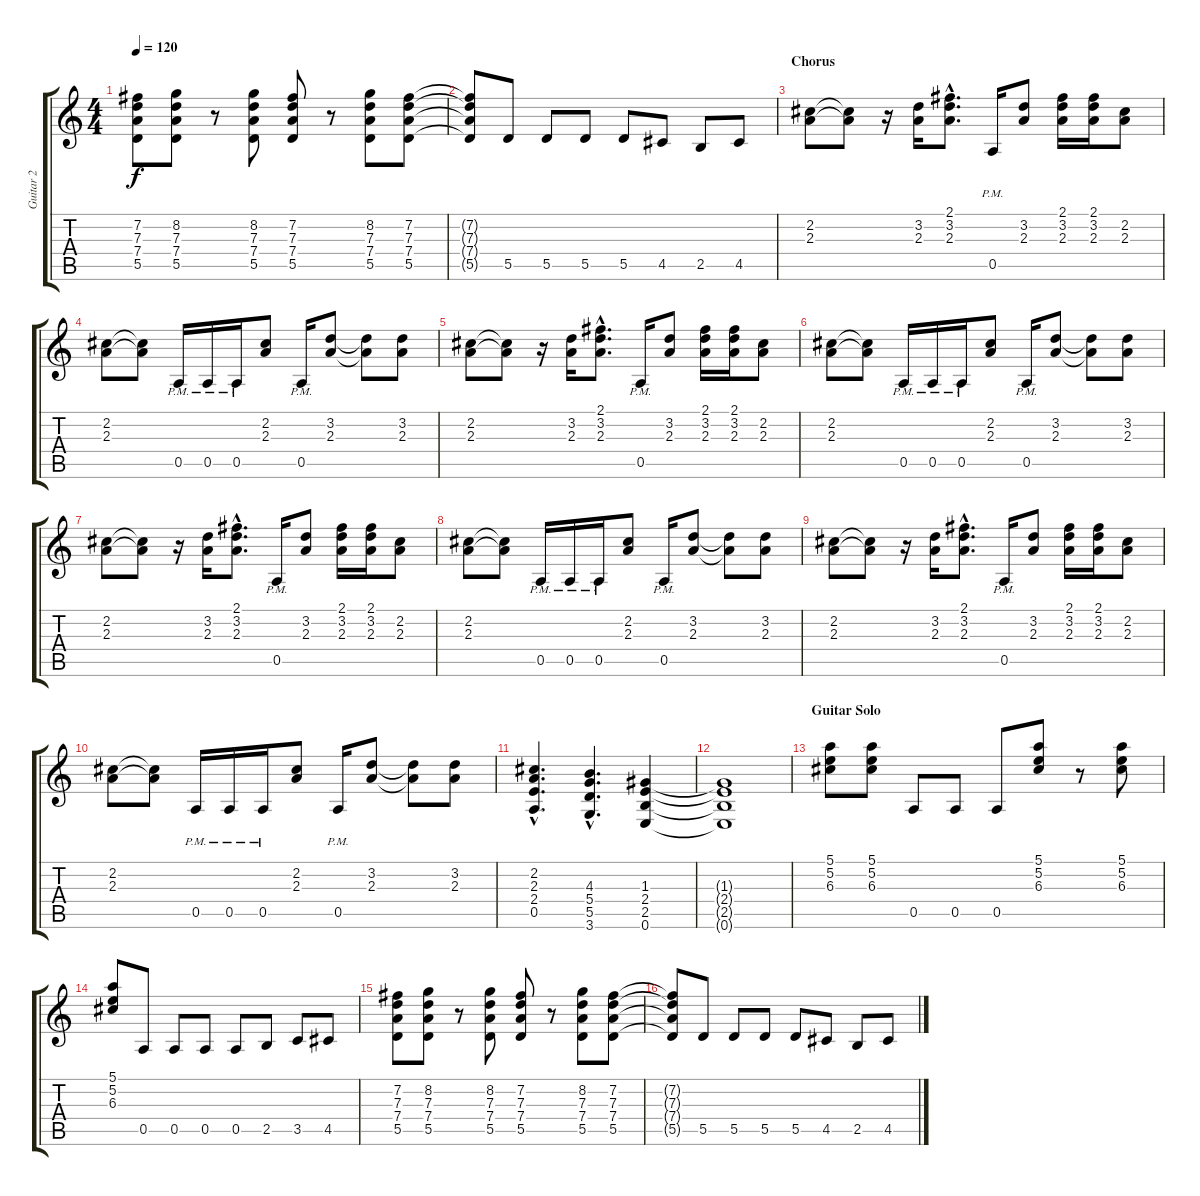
\track ("Guitar 2" "Guitar 2") {instrument overdrivenguitar}
\staff {score tabs}
\tuning (E4 B3 G3 D3 A2 E2) {hide}
\ts (4 4)
\tempo 120
\clef g2
\ks c
(7.2 7.3 7.4 5.5).8{dy f} (8.2 7.3 7.4 5.5).8 r.8 (8.2 7.3 7.4 5.5).8 (7.2 7.3 7.4 5.5).8 r.8 (8.2 7.3 7.4 5.5).8 (7.2 7.3 7.4 5.5).8 |
(7.2{t} 7.3{t} 7.4{t} 5.5{t}).8 5.5.8 5.5.8 5.5.8 5.5.8 4.5.8 2.5.8 4.5.8 |
\section ("" "Chorus")
(2.2 2.3).8 (2.2{t} 2.3{t}).8 r.16 (3.2 2.3).16 (2.1{hac} 3.2{hac} 2.3{hac}).8{d} 0.5{pm}.16 (3.2 2.3).8 (2.1 3.2 2.3).16 (2.1 3.2 2.3).16 (2.2 2.3).8 |
(2.2 2.3).8 (2.2{t} 2.3{t}).8 0.5{pm}.16 0.5{pm}.16 0.5{pm}.16 (2.2 2.3).8 0.5{pm}.16 (3.2 2.3).8 (3.2{t} 2.3{t}).8 (3.2 2.3).8 |
(2.2 2.3).8 (2.2{t} 2.3{t}).8 r.16 (3.2 2.3).16 (2.1{hac} 3.2{hac} 2.3{hac}).8{d} 0.5{pm}.16 (3.2 2.3).8 (2.1 3.2 2.3).16 (2.1 3.2 2.3).16 (2.2 2.3).8 |
(2.2 2.3).8 (2.2{t} 2.3{t}).8 0.5{pm}.16 0.5{pm}.16 0.5{pm}.16 (2.2 2.3).8 0.5{pm}.16 (3.2 2.3).8 (3.2{t} 2.3{t}).8 (3.2 2.3).8 |
(2.2 2.3).8 (2.2{t} 2.3{t}).8 r.16 (3.2 2.3).16 (2.1{hac} 3.2{hac} 2.3{hac}).8{d} 0.5{pm}.16 (3.2 2.3).8 (2.1 3.2 2.3).16 (2.1 3.2 2.3).16 (2.2 2.3).8 |
(2.2 2.3).8 (2.2{t} 2.3{t}).8 0.5{pm}.16 0.5{pm}.16 0.5{pm}.16 (2.2 2.3).8 0.5{pm}.16 (3.2 2.3).8 (3.2{t} 2.3{t}).8 (3.2 2.3).8 |
(2.2 2.3).8 (2.2{t} 2.3{t}).8 r.16 (3.2 2.3).16 (2.1{hac} 3.2{hac} 2.3{hac}).8{d} 0.5{pm}.16 (3.2 2.3).8 (2.1 3.2 2.3).16 (2.1 3.2 2.3).16 (2.2 2.3).8 |
(2.2 2.3).8 (2.2{t} 2.3{t}).8 0.5{pm}.16 0.5{pm}.16 0.5{pm}.16 (2.2 2.3).8 0.5{pm}.16 (3.2 2.3).8 (3.2{t} 2.3{t}).8 (3.2 2.3).8 |
(2.2{hac} 2.3{hac} 2.4{hac} 0.5{hac}).4{d} (4.3{hac} 5.4{hac} 5.5{hac} 3.6{hac}).4{d} (1.3 2.4 2.5 0.6).4 |
(1.3{t} 2.4{t} 2.5{t} 0.6{t}).1 |
\section ("" "Guitar Solo")
(5.1 5.2 6.3).8 (5.1 5.2 6.3).8 0.5.8 0.5.8 0.5.8 (5.1 5.2 6.3).8 r.8 (5.1 5.2 6.3).8 |
(5.1 5.2 6.3).8 0.5.8 0.5.8 0.5.8 0.5.8 2.5.8 3.5.8 4.5.8 |
(7.2 7.3 7.4 5.5).8 (8.2 7.3 7.4 5.5).8 r.8 (8.2 7.3 7.4 5.5).8 (7.2 7.3 7.4 5.5).8 r.8 (8.2 7.3 7.4 5.5).8 (7.2 7.3 7.4 5.5).8 |
(7.2{t} 7.3{t} 7.4{t} 5.5{t}).8 5.5.8 5.5.8 5.5.8 5.5.8 4.5.8 2.5.8 4.5.8
